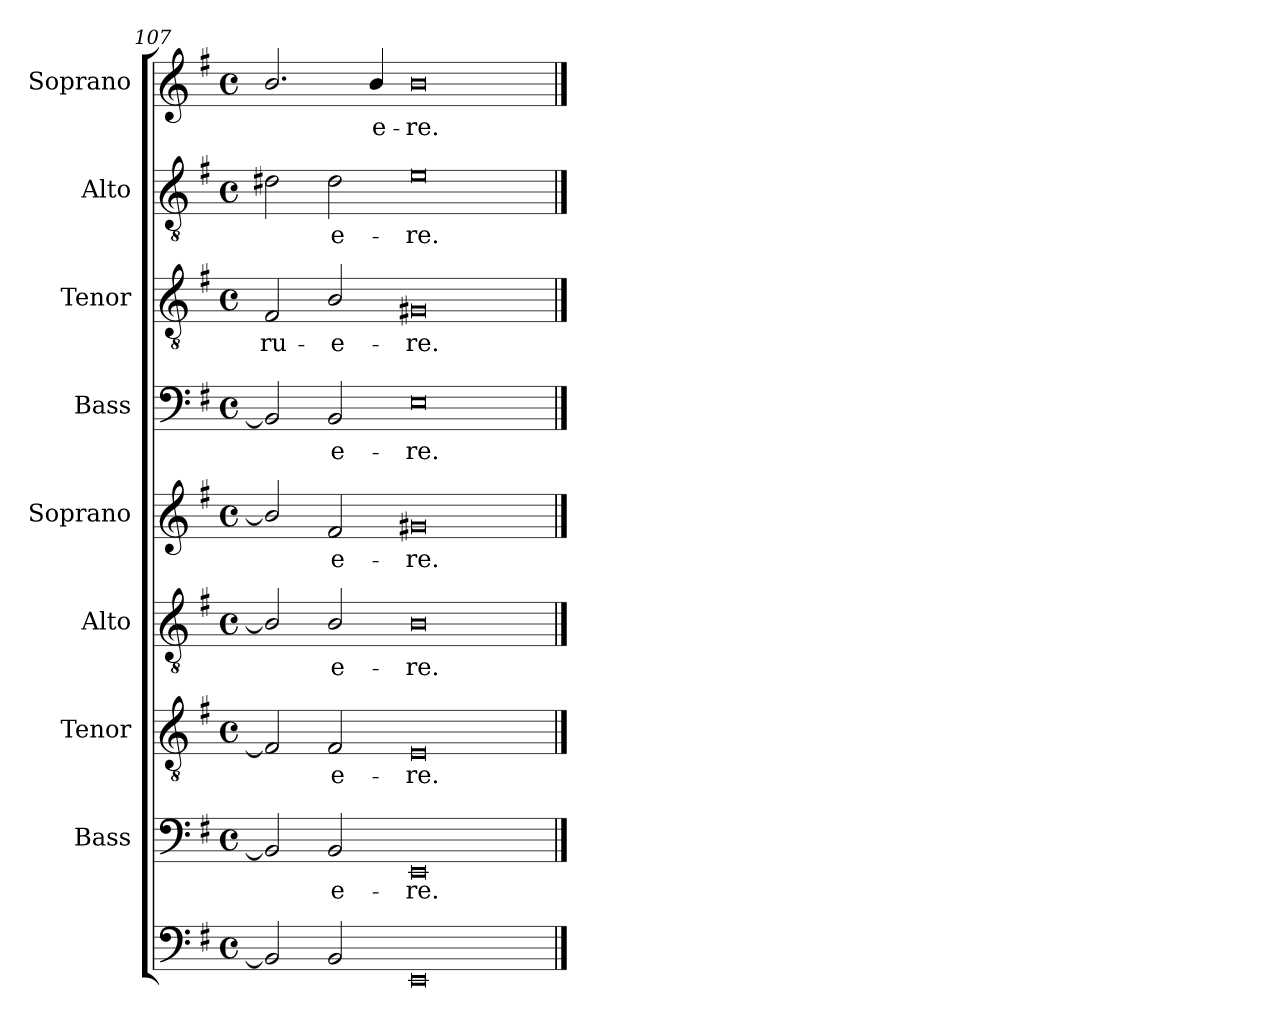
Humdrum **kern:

**kern	**kern	**text	**kern	**text	**kern	**text	**kern	**text	**kern	**text	**kern	**text	**kern	**text	**kern	**text
*part9	*part8	*part8	*part7	*part7	*part6	*part6	*part5	*part5	*part4	*part4	*part3	*part3	*part2	*part2	*part1	*part1
*staff9	*staff8	*staff8	*staff7	*staff7	*staff6	*staff6	*staff5	*staff5	*staff4	*staff4	*staff3	*staff3	*staff2	*staff2	*staff1	*staff1
*I""Violón y contrabajo"	*I"Bass	*	*I"Tenor	*	*I"Alto	*	*I"Soprano	*	*I"Bass	*	*I"Tenor	*	*I"Alto	*	*I"Soprano	*
*I'Cont.	*I'B.	*	*I'T.	*	*I'A.	*	*I'S.	*	*I'B.	*	*I'T.	*	*I'A.	*	*I'S.	*
*clefF4	*clefF4	*	*clefGv2	*	*clefGv2	*	*clefG2	*	*clefF4	*	*clefGv2	*	*clefGv2	*	*clefG2	*
*	*	*	*ITrd7c12	*	*ITrd7c12	*	*	*	*	*	*ITrd7c12	*	*ITrd7c12	*	*	*
*k[f#]	*k[f#]	*	*k[f#]	*	*k[f#]	*	*k[f#]	*	*k[f#]	*	*k[f#]	*	*k[f#]	*	*k[f#]	*
*G:	*G:	*	*G:	*	*G:	*	*G:	*	*G:	*	*G:	*	*G:	*	*G:	*
*M4/4	*M4/4	*	*M4/4	*	*M4/4	*	*M4/4	*	*M4/4	*	*M4/4	*	*M4/4	*	*M4/4	*
*met(c)	*met(c)	*	*met(c)	*	*met(c)	*	*met(c)	*	*met(c)	*	*met(c)	*	*met(c)	*	*met(c)	*
=107	=107	=107	=107	=107	=107	=107	=107	=107	=107	=107	=107	=107	=107	=107	=107	=107
!	!	!	!	!	!	!	!	!	!	!	!	!LO:LY:b:color=#000000	!	!	!	!
2BBi/]	2BBi/]	.	2FF#i/]	.	2BBi/]	.	2bi/]	.	2BBi/]	.	2FF#i/	-ru-	2D#Xi\	.	2.bi/	.
!	!	!LO:LY:b:color=#000000	!	!	!	!	!	!	!	!	!	!	!	!	!	!
!	!	!	!	!LO:LY:b:color=#000000	!	!	!	!	!	!	!	!	!	!	!	!
!	!	!	!	!	!	!LO:LY:b:color=#000000	!	!	!	!	!	!	!	!	!	!
!	!	!	!	!	!	!	!	!LO:LY:b:color=#000000	!	!	!	!	!	!	!	!
!	!	!	!	!	!	!	!	!	!	!LO:LY:b:color=#000000	!	!	!	!	!	!
!	!	!	!	!	!	!	!	!	!	!	!	!LO:LY:b:color=#000000	!	!	!	!
!	!	!	!	!	!	!	!	!	!	!	!	!	!	!LO:LY:b:color=#000000	!	!
2BBi/	2BBi/	-e-	2FF#i/	-e-	2BBi/	-e-	2f#i/	-e-	2BBi/	-e-	2BBi/	-e-	2D#i\	-e-	.	.
!	!	!	!	!	!	!	!	!	!	!	!	!	!	!	!	!LO:LY:b:color=#000000
.	.	.	.	.	.	.	.	.	.	.	.	.	.	.	4bi/	-e-
!	!	!LO:LY:b:color=#000000	!	!	!	!	!	!	!	!	!	!	!	!	!	!
!	!	!	!	!LO:LY:b:color=#000000	!	!	!	!	!	!	!	!	!	!	!	!
!	!	!	!	!	!	!LO:LY:b:color=#000000	!	!	!	!	!	!	!	!	!	!
!	!	!	!	!	!	!	!	!LO:LY:b:color=#000000	!	!	!	!	!	!	!	!
!	!	!	!	!	!	!	!	!	!	!LO:LY:b:color=#000000	!	!	!	!	!	!
!	!	!	!	!	!	!	!	!	!	!	!	!LO:LY:b:color=#000000	!	!	!	!
!	!	!	!	!	!	!	!	!	!	!	!	!	!	!LO:LY:b:color=#000000	!	!
!	!	!	!	!	!	!	!	!	!	!	!	!	!	!	!	!LO:LY:b:color=#000000
0EEi	0EEi	-re.	0EEi	-re.	0BBi	-re.	0g#Xi	-re.	0Ei	-re.	0GG#Xi	-re.	0Ei	-re.	0bi	-re.
==	==	==	==	==	==	==	==	==	==	==	==	==	==	==	==	==
*-	*-	*-	*-	*-	*-	*-	*-	*-	*-	*-	*-	*-	*-	*-	*-	*-
